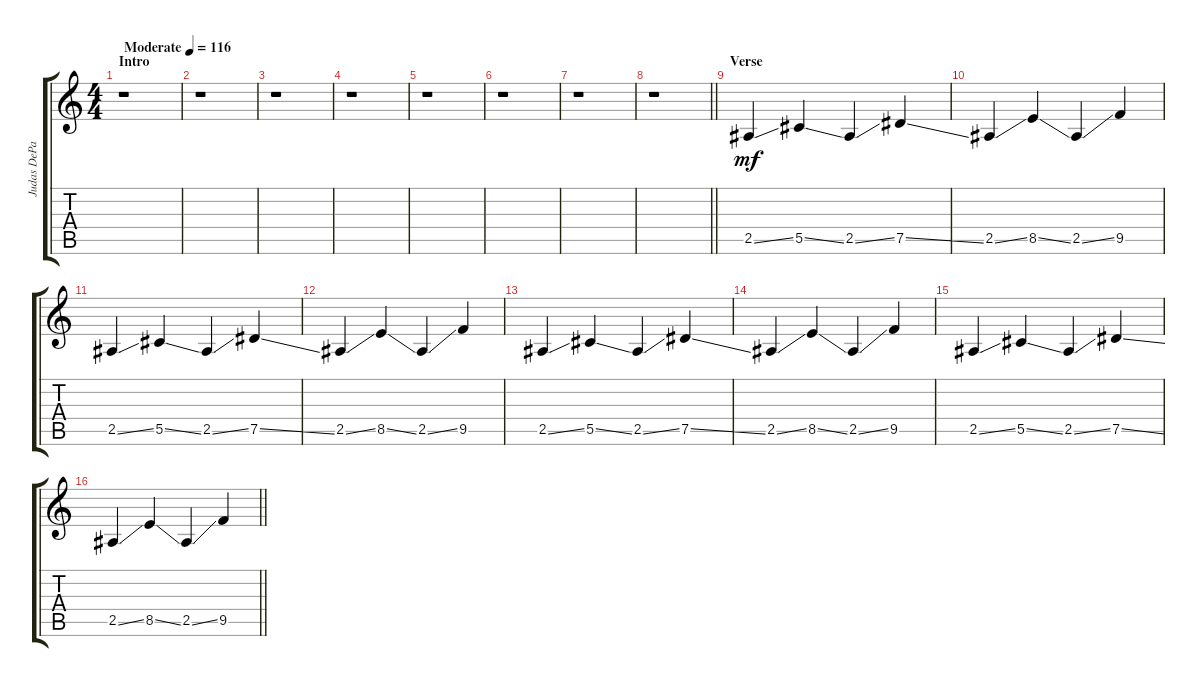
\track ("Judas DePaolo" "Judas DePa") {instrument distortionguitar}
\staff {score tabs}
\tuning (Eb4 Bb3 Gb3 Db3 Ab2 Eb2) {hide}
\ts (4 4)
\section ("" "Intro")
\tempo (116 "Moderate")
\clef g2
\ks c
r.1{dy mf instrument distortionguitar} |
r.1 |
r.1 |
r.1 |
r.1 |
r.1 |
r.1 |
\barLineRight lightlight
r.1 |
\section ("" "Verse")
2.5{ss}.4 5.5{ss}.4 2.5{ss}.4 7.5{ss}.4 |
2.5{ss}.4 8.5{ss}.4 2.5{ss}.4 9.5.4 |
2.5{ss}.4 5.5{ss}.4 2.5{ss}.4 7.5{ss}.4 |
2.5{ss}.4 8.5{ss}.4 2.5{ss}.4 9.5.4 |
2.5{ss}.4 5.5{ss}.4 2.5{ss}.4 7.5{ss}.4 |
2.5{ss}.4 8.5{ss}.4 2.5{ss}.4 9.5.4 |
2.5{ss}.4 5.5{ss}.4 2.5{ss}.4 7.5{ss}.4 |
\barLineRight lightlight
2.5{ss}.4 8.5{ss}.4 2.5{ss}.4 9.5.4
